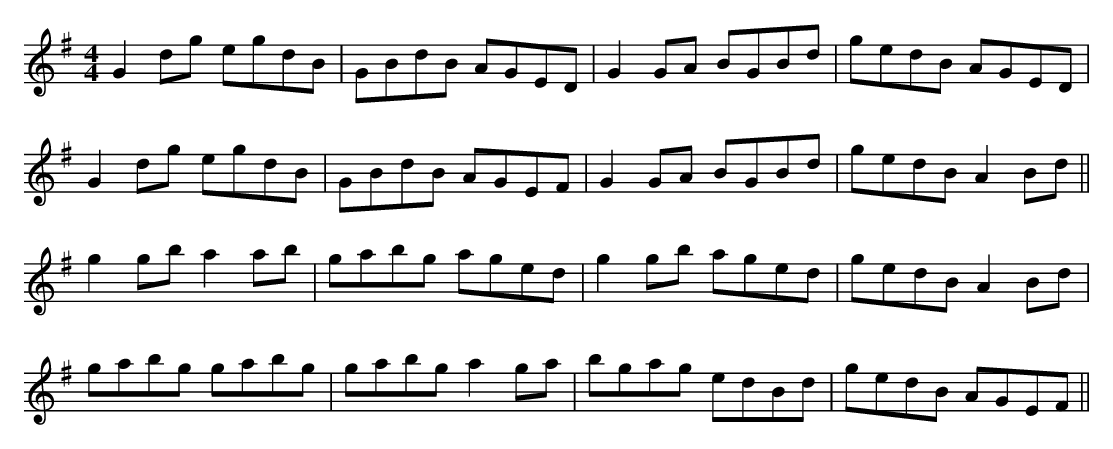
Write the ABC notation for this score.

X:1
M:4/4
K:G
G2dg egdB|GBdB AGED|G2GA BGBd|gedB AGED|
G2dg egdB|GBdB AGEF|G2GA BGBd|gedB A2 Bd||
g2 gb a2 ab|gabg aged|g2 gb aged|gedB A2Bd|
gabg gabg|gabg a2ga|bgag edBd|gedB AGEF||
